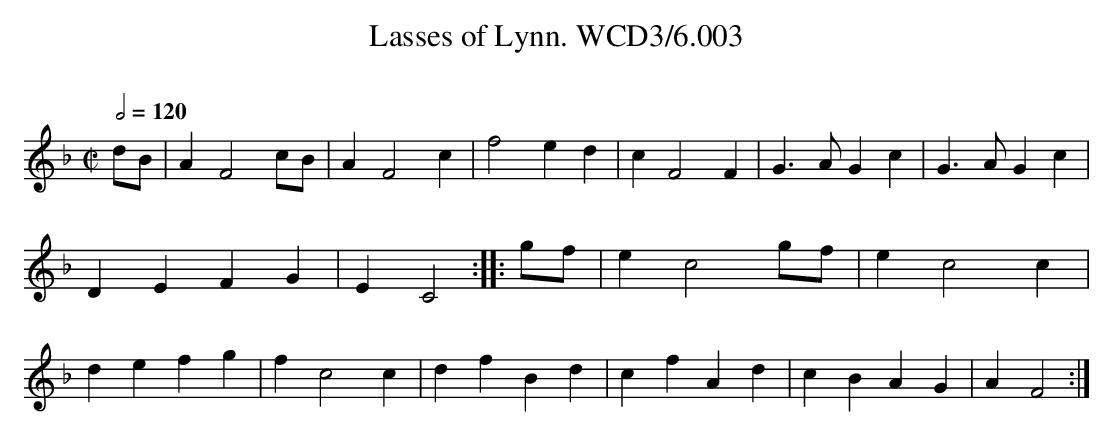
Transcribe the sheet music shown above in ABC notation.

X:1
T:Lasses of Lynn. WCD3/6.003
O:
M:C|
L:1/4
Q:1/2=120
K:F
d/B/|A F2 c/B/|A F2 c|f2 ed|c F2 F|G3/ A/ G c|G3/ A/ G c|
D E F G|E C2::g/f/|e c2 g/f/|e c2 c|
d e f g|f c2 c|d f B d|c f A d|c B A G|A F2:|
